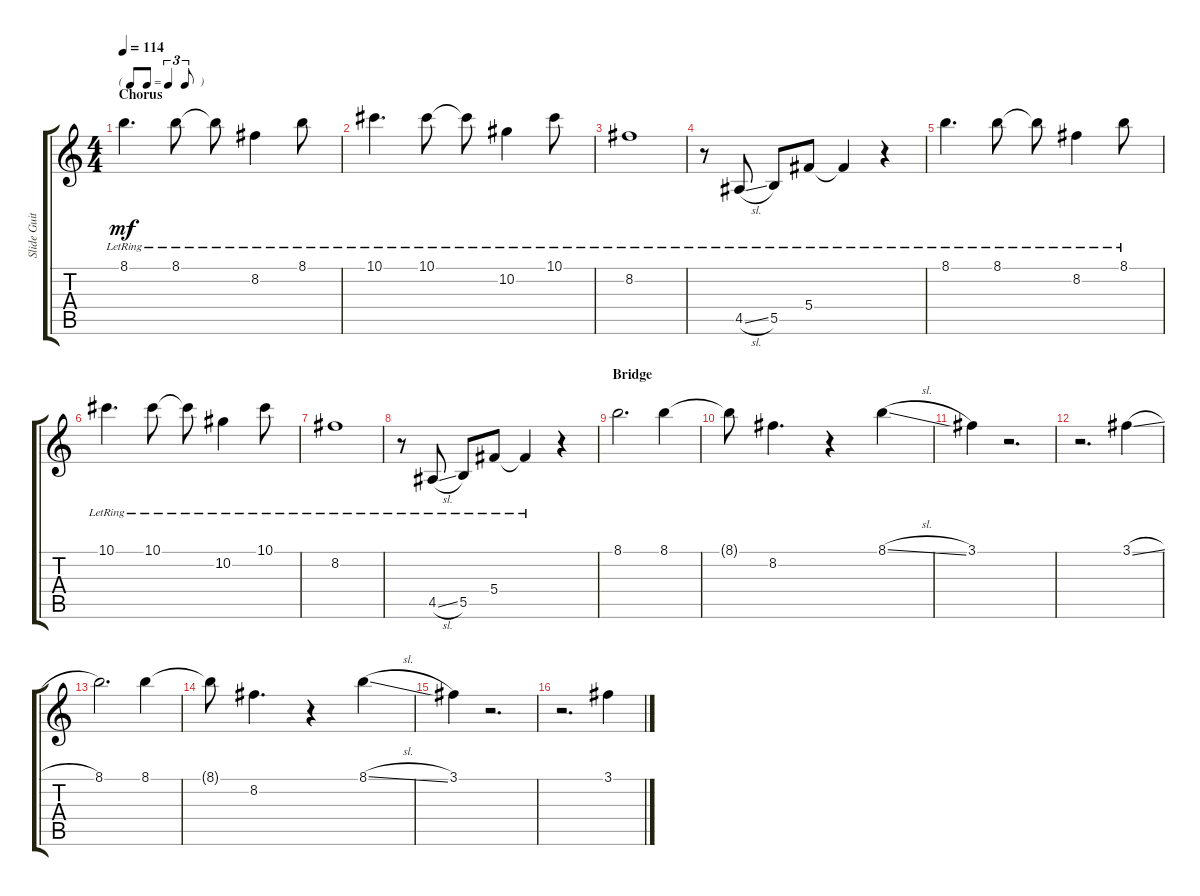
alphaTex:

\track ("Slide Guitar" "Slide Guit") {instrument electricguitarjazz}
\staff {score tabs}
\tuning (Eb4 Bb3 Gb3 Db3 Gb2 Db2) {hide}
\ts (4 4)
\tf triplet8th
\section ("" "Chorus")
\tempo 114
\clef g2
\ks c
8.1{lr}.4{d dy mf} 8.1{lr}.8 8.1{lr t}.8 8.2{lr}.4 8.1{lr}.8 |
10.1{lr}.4{d} 10.1{lr}.8 10.1{lr t}.8 10.2{lr}.4 10.1{lr}.8 |
8.2{lr}.1 |
r.8 4.5{sl lr}.8 5.5{lr}.8 5.4{lr}.8 5.4{lr t}.4 r.4 |
8.1{lr}.4{d} 8.1{lr}.8 8.1{lr t}.8 8.2{lr}.4 8.1{lr}.8 |
10.1{lr}.4{d} 10.1{lr}.8 10.1{lr t}.8 10.2{lr}.4 10.1{lr}.8 |
8.2{lr}.1 |
r.8 4.5{sl lr}.8 5.5{lr}.8 5.4{lr}.8 5.4{lr t}.4 r.4 |
\section ("" "Bridge")
8.1.2{d} 8.1.4 |
8.1{t}.8 8.2.4{d} r.4 8.1{sl}.4 |
3.1.4 r.2{d} |
r.2{d} 3.1{sl}.4 |
8.1.2{d} 8.1.4 |
8.1{t}.8 8.2.4{d} r.4 8.1{sl}.4 |
3.1.4 r.2{d} |
r.2{d} 3.1{sl}.4
